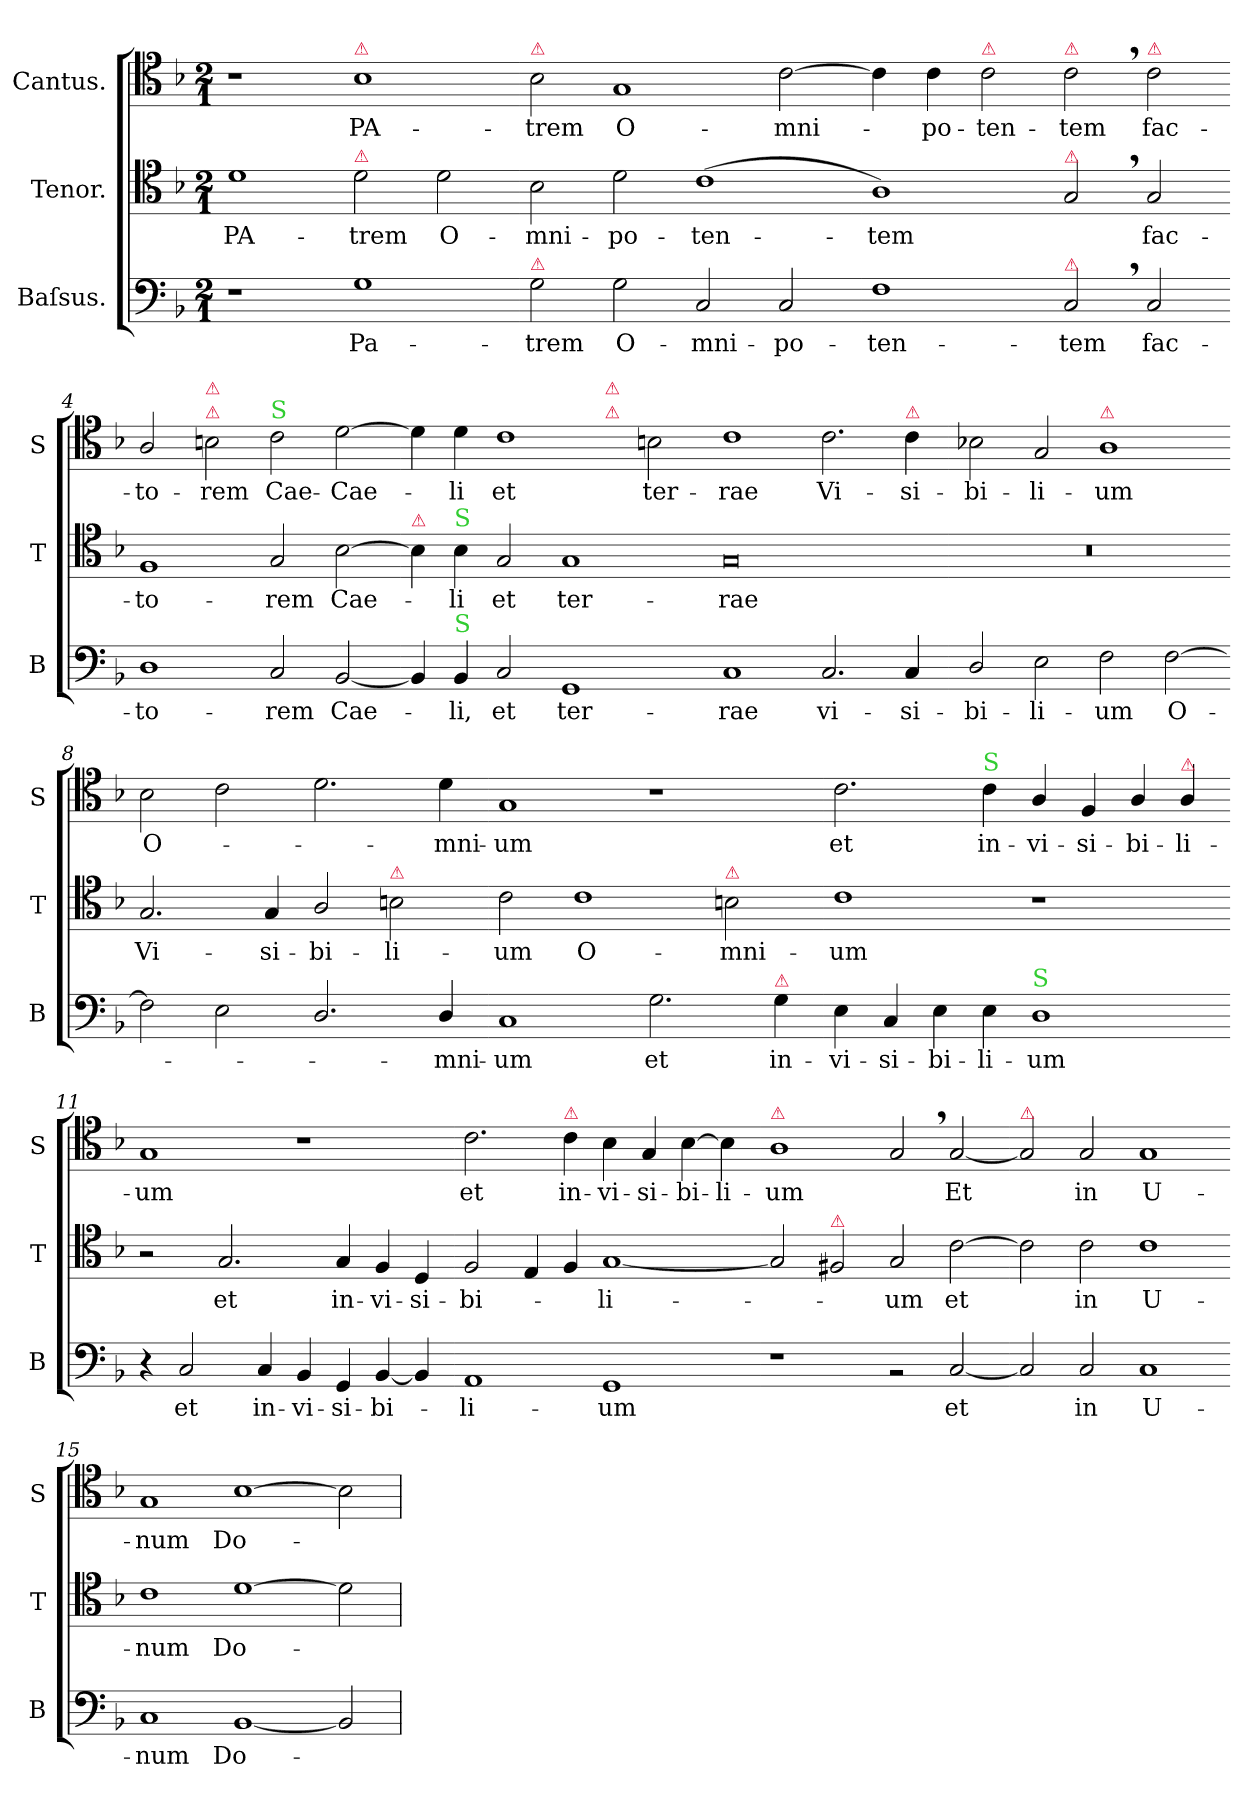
**kern	**text	**kern	**text	**kern	**text
*part3	*part3	*part2	*part2	*part1	*part1
*staff3	*staff3	*staff2	*staff2	*staff1	*staff1
*I"Baſsus.	*	*I"Tenor.	*	*I"Cantus.	*
*I'B	*	*I'T	*	*I'S	*
*clefF4	*	*clefC4	*	*clefC4	*
*k[b-]	*	*k[b-]	*	*k[b-]	*
*M2/1	*	*M2/1	*	*M2/1	*
=1	=1	=1	=1	=1	=1
1r	.	1d	PA-	1r	.
!	!	!	!	!LO:TX:a:color=crimson:t=⚠	!
!	!	!LO:TX:a:color=crimson:t=⚠	!	!	!
1G	Pa-	2d\	-trem	1B-	PA-
.	.	2d\	O-	.	.
=2-	=2-	=2-	=2-	=2-	=2-
!	!	!	!	!LO:TX:a:color=crimson:t=⚠	!
!LO:TX:a:color=crimson:t=⚠	!	!	!	!	!
2G\	-trem	2B-\	-mni-	2B-\	-trem
2G\	O-	2d\	-po-	1G	O-
2C/	-mni-	(<1c	-ten-	.	.
2C/	-po-	.	.	[2c\	-mni-
=3-	=3-	=3-	=3-	=3-	=3-
1F	-ten-	1A)	-tem	4c\]	.
.	.	.	.	4c\	-po-
!	!	!	!	!LO:TX:a:color=crimson:t=⚠	!
.	.	.	.	2c\	-ten-
!	!	!	!	!LO:TX:a:color=crimson:t=⚠	!
!	!	!LO:TX:a:color=crimson:t=⚠	!	!	!
!LO:TX:a:color=crimson:t=⚠	!	!	!	!	!
2C,</	-tem	2G,</	.	2c,<\	-tem
!	!	!	!	!LO:TX:a:color=crimson:t=⚠	!
2C/	fac-	2G/	fac-	2c\	fac-
=4-	=4-	=4-	=4-	=4-	=4-
1D	-to-	1F	-to-	2A/	-to-
!	!	!	!	!LO:TX:a:color=crimson:t=⚠	!
!	!	!	!	!LO:TX:a:color=crimson:t=⚠	!
.	.	.	.	2Bn\	-rem
!	!	!	!	!LO:TX:a:color=limegreen:t=S	!
2C/	-rem	2G/	-rem	2c\	Cae-
[2BB-/	Cae-	[2B-\	Cae-	[2d\	Cae-
=5-	=5-	=5-	=5-	=5-	=5-
!	!	!LO:TX:a:color=crimson:t=⚠	!	!	!
*	*	*	*	*^	*
4BB-/]	.	4B-\]	.	4d\]	1ryy	.
!	!	!LO:TX:a:color=limegreen:t=S	!	!	!	!
!LO:TX:a:color=limegreen:t=S	!	!	!	!	!	!
4BB-/	-li,	4B-\	li	4d\	.	-li
2C/	et	2G/	et	1c	.	et
1GG	ter-	1G	ter-	.	4ryy	.
!	!	!	!	!	!LO:TX:a:color=crimson:t=⚠	!
!	!	!	!	!	!LO:TX:a:color=crimson:t=⚠	!
.	.	.	.	.	2.ryy	.
.	.	.	.	2Bn\	.	ter-
*	*	*	*	*v	*v	*
=6-	=6-	=6-	=6-	=6-	=6-
1C	-rae	0G	-rae	1c	-rae
2.C/	vi-	.	.	2.c\	Vi-
!	!	!	!	!LO:TX:a:color=crimson:t=⚠	!
4C/	-si-	.	.	4c\	-si-
=7-	=7-	=7-	=7-	=7-	=7-
2D/	-bi-	0r	.	2B-X\	-bi-
2E\	-li-	.	.	2G/	-li-
!	!	!	!	!LO:TX:a:color=crimson:t=⚠	!
2F\	-um	.	.	1A	-um
[2F\	O-	.	.	.	.
=8-	=8-	=8-	=8-	=8-	=8-
2F\]	.	2.G/	Vi-	2B-\	O-
2E\	.	.	.	2c\	.
.	.	4G/	-si-	.	.
2.D/	.	2A/	-bi-	2.d\	.
!	!	!LO:TX:a:color=crimson:t=⚠	!	!	!
.	.	2Bn\	-li-	.	.
4D/	-mni-	.	.	4d\	-mni-
=9-	=9-	=9-	=9-	=9-	=9-
1C	-um	2c\	-um	1G	-um
.	.	1c	O-	.	.
2.G\	et	.	.	1r	.
!	!	!LO:TX:a:color=crimson:t=⚠	!	!	!
.	.	2Bn\	-mni-	.	.
!LO:TX:a:color=crimson:t=⚠	!	!	!	!	!
4G\	in-	.	.	.	.
=10-	=10-	=10-	=10-	=10-	=10-
4E\	-vi-	1c	-um	2.c\	et
4C/	-si-	.	.	.	.
4E\	-bi-	.	.	.	.
!	!	!	!	!LO:TX:a:color=limegreen:t=S	!
4E\	-li-	.	.	4c\	in-
!LO:TX:a:color=limegreen:t=S	!	!	!	!	!
1D	-um	1r	.	4A/	-vi-
.	.	.	.	4F/	-si-
.	.	.	.	4A/	-bi-
!	!	!	!	!LO:TX:a:color=crimson:t=⚠	!
.	.	.	.	4A/	-li-
=11-	=11-	=11-	=11-	=11-	=11-
4r	.	2r	.	1G	-um
2C/	et	.	.	.	.
.	.	2.G/	et	.	.
4C/	in-	.	.	.	.
4BB-/	-vi-	.	.	1r	.
4GG/	-si-	4G/	in-	.	.
[4BB-/	-bi-	4F/	-vi-	.	.
4BB-/]	.	4D/	-si-	.	.
=12-	=12-	=12-	=12-	=12-	=12-
1AA	-li-	2F/	-bi-	2.c\	et
.	.	4E/	.	.	.
!	!	!	!	!LO:TX:a:color=crimson:t=⚠	!
.	.	4F/	.	4c\	in-
1GG	-um	[1G	-li-	4B-\	-vi-
.	.	.	.	4G/	-si-
.	.	.	.	[4B-\	-bi-
.	.	.	.	4B-\]	-li-
=13-	=13-	=13-	=13-	=13-	=13-
!	!	!	!	!LO:TX:a:color=crimson:t=⚠	!
1r	.	2G]	.	1A	-um
!	!	!LO:TX:a:color=crimson:t=⚠	!	!	!
.	.	2F#X/	.	.	.
2rBB	.	2G/	-um	2G,</	.
[2C/	et	[2c\	et	[2G/	Et
=14-	=14-	=14-	=14-	=14-	=14-
!	!	!	!	!LO:TX:a:color=crimson:t=⚠	!
2C/]	.	2c\]	.	2G/]	.
2C/	in	2c\	in	2G/	in
1C	U-	1c	U-	1G	U-
=15-	=15-	=15-	=15-	=15-	=15-
1C	-num	1c	-num	1G	-num
[1BB-	Do-	[1d	Do-	[1B-	Do-
=16-	=16-	=16-	=16-	=16-	=16-
2BB-]	.	2d]	.	2B-]	.
=	=	=	=	=	=
*-	*-	*-	*-	*-	*-
